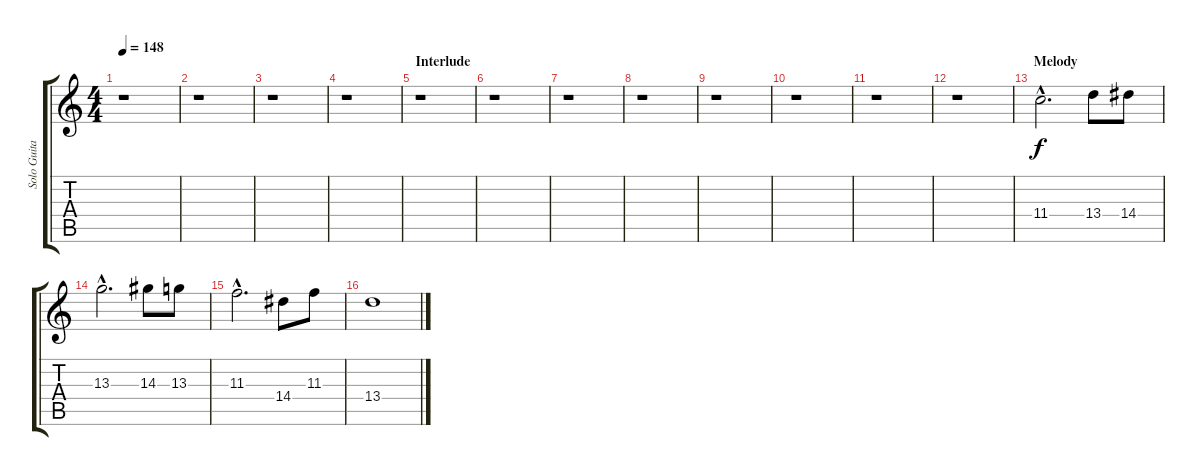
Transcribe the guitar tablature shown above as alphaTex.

\track ("Solo Guitar 1" "Solo Guita") {instrument distortionguitar}
\staff {score tabs}
\tuning (Eb4 Bb3 Gb3 Db3 Ab2 Eb2) {hide}
\ts (4 4)
\tempo 148
\clef g2
\ks c
r.1{dy f} |
r.1 |
r.1 |
r.1 |
\section ("" "Interlude")
r.1 |
r.1 |
r.1 |
r.1 |
r.1 |
r.1 |
r.1 |
r.1 |
\section ("" "Melody")
11.4{hac}.2{d} 13.4.8 14.4.8 |
13.3{hac}.2{d} 14.3.8 13.3.8 |
11.3{hac}.2{d} 14.4.8 11.3.8 |
13.4.1
